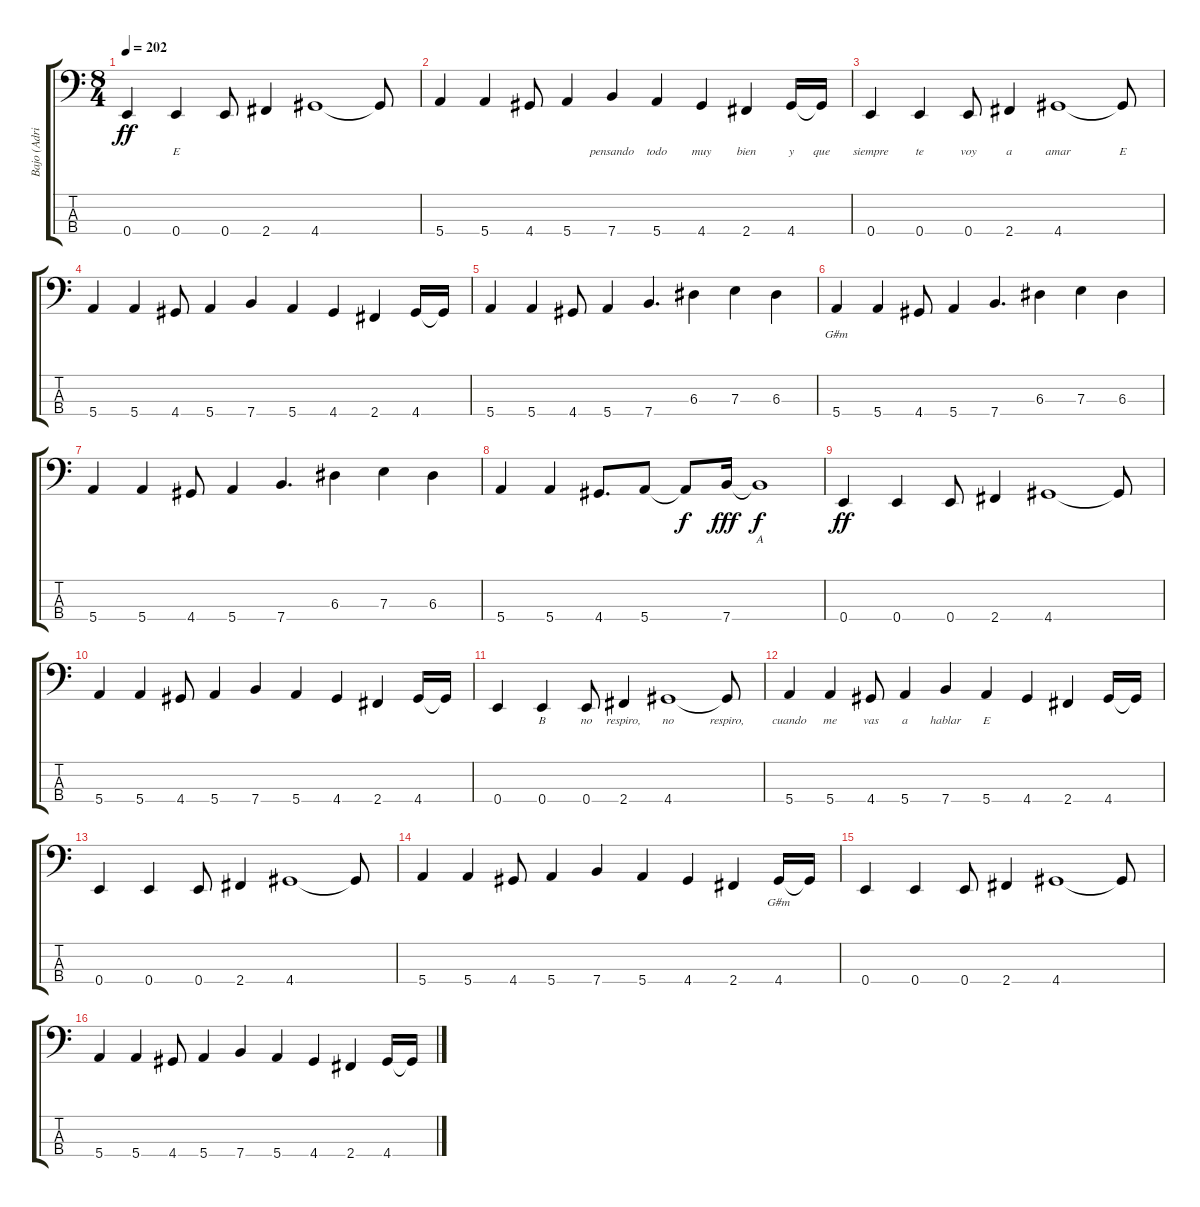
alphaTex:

\track ("Bajo (Adrián Tissot)" "Bajo (Adri") {instrument electricbassfinger}
\staff {score tabs}
\tuning (G2 D2 A1 E1) {hide}
\ts (8 4)
\tempo 202
\clef f4
\ks c
0.4.4{lyrics (0 "") lyrics (1 "") lyrics (2 "") lyrics (3 "") lyrics (4 "") dy ff} 0.4.4{lyrics (0 "E") lyrics (1 "") lyrics (2 "") lyrics (3 "") lyrics (4 "")} 0.4.8{lyrics (0 "") lyrics (1 "") lyrics (2 "") lyrics (3 "") lyrics (4 "")} 2.4.4{lyrics (0 "") lyrics (1 "") lyrics (2 "") lyrics (3 "") lyrics (4 "")} 4.4.1{lyrics (0 "") lyrics (1 "") lyrics (2 "") lyrics (3 "") lyrics (4 "")} 4.4{t}.8{lyrics (0 "") lyrics (1 "") lyrics (2 "") lyrics (3 "") lyrics (4 "")} |
5.4.4{lyrics (0 "") lyrics (1 "") lyrics (2 "") lyrics (3 "") lyrics (4 "")} 5.4.4{lyrics (0 "") lyrics (1 "") lyrics (2 "") lyrics (3 "") lyrics (4 "")} 4.4.8{lyrics (0 "") lyrics (1 "") lyrics (2 "") lyrics (3 "") lyrics (4 "")} 5.4.4{lyrics (0 "") lyrics (1 "") lyrics (2 "") lyrics (3 "") lyrics (4 "")} 7.4.4{lyrics (0 "pensando") lyrics (1 "") lyrics (2 "") lyrics (3 "") lyrics (4 "")} 5.4.4{lyrics (0 "todo") lyrics (1 "") lyrics (2 "") lyrics (3 "") lyrics (4 "")} 4.4.4{lyrics (0 "muy") lyrics (1 "") lyrics (2 "") lyrics (3 "") lyrics (4 "")} 2.4.4{lyrics (0 "bien") lyrics (1 "") lyrics (2 "") lyrics (3 "") lyrics (4 "")} 4.4.16{lyrics (0 "y") lyrics (1 "") lyrics (2 "") lyrics (3 "") lyrics (4 "")} 4.4{t}.16{lyrics (0 "que") lyrics (1 "") lyrics (2 "") lyrics (3 "") lyrics (4 "")} |
0.4.4{lyrics (0 "siempre") lyrics (1 "") lyrics (2 "") lyrics (3 "") lyrics (4 "")} 0.4.4{lyrics (0 "te") lyrics (1 "") lyrics (2 "") lyrics (3 "") lyrics (4 "")} 0.4.8{lyrics (0 "voy") lyrics (1 "") lyrics (2 "") lyrics (3 "") lyrics (4 "")} 2.4.4{lyrics (0 "a") lyrics (1 "") lyrics (2 "") lyrics (3 "") lyrics (4 "")} 4.4.1{lyrics (0 "amar") lyrics (1 "") lyrics (2 "") lyrics (3 "") lyrics (4 "")} 4.4{t}.8{lyrics (0 "E") lyrics (1 "") lyrics (2 "") lyrics (3 "") lyrics (4 "")} |
5.4.4{lyrics (0 "") lyrics (1 "") lyrics (2 "") lyrics (3 "") lyrics (4 "")} 5.4.4{lyrics (0 "") lyrics (1 "") lyrics (2 "") lyrics (3 "") lyrics (4 "")} 4.4.8{lyrics (0 "") lyrics (1 "") lyrics (2 "") lyrics (3 "") lyrics (4 "")} 5.4.4{lyrics (0 "") lyrics (1 "") lyrics (2 "") lyrics (3 "") lyrics (4 "")} 7.4.4{lyrics (0 "") lyrics (1 "") lyrics (2 "") lyrics (3 "") lyrics (4 "")} 5.4.4{lyrics (0 "") lyrics (1 "") lyrics (2 "") lyrics (3 "") lyrics (4 "")} 4.4.4{lyrics (0 "") lyrics (1 "") lyrics (2 "") lyrics (3 "") lyrics (4 "")} 2.4.4{lyrics (0 "") lyrics (1 "") lyrics (2 "") lyrics (3 "") lyrics (4 "")} 4.4.16{lyrics (0 "") lyrics (1 "") lyrics (2 "") lyrics (3 "") lyrics (4 "")} 4.4{t}.16{lyrics (0 "") lyrics (1 "") lyrics (2 "") lyrics (3 "") lyrics (4 "")} |
5.4.4{lyrics (0 "") lyrics (1 "") lyrics (2 "") lyrics (3 "") lyrics (4 "")} 5.4.4{lyrics (0 "") lyrics (1 "") lyrics (2 "") lyrics (3 "") lyrics (4 "")} 4.4.8{lyrics (0 "") lyrics (1 "") lyrics (2 "") lyrics (3 "") lyrics (4 "")} 5.4.4{lyrics (0 "") lyrics (1 "") lyrics (2 "") lyrics (3 "") lyrics (4 "")} 7.4.4{d lyrics (0 "") lyrics (1 "") lyrics (2 "") lyrics (3 "") lyrics (4 "")} 6.3.4{lyrics (0 "") lyrics (1 "") lyrics (2 "") lyrics (3 "") lyrics (4 "")} 7.3.4{lyrics (0 "") lyrics (1 "") lyrics (2 "") lyrics (3 "") lyrics (4 "")} 6.3.4{lyrics (0 "") lyrics (1 "") lyrics (2 "") lyrics (3 "") lyrics (4 "")} |
5.4.4{lyrics (0 "G#m") lyrics (1 "") lyrics (2 "") lyrics (3 "") lyrics (4 "")} 5.4.4{lyrics (0 "") lyrics (1 "") lyrics (2 "") lyrics (3 "") lyrics (4 "")} 4.4.8{lyrics (0 "") lyrics (1 "") lyrics (2 "") lyrics (3 "") lyrics (4 "")} 5.4.4{lyrics (0 "") lyrics (1 "") lyrics (2 "") lyrics (3 "") lyrics (4 "")} 7.4.4{d lyrics (0 "") lyrics (1 "") lyrics (2 "") lyrics (3 "") lyrics (4 "")} 6.3.4{lyrics (0 "") lyrics (1 "") lyrics (2 "") lyrics (3 "") lyrics (4 "")} 7.3.4{lyrics (0 "") lyrics (1 "") lyrics (2 "") lyrics (3 "") lyrics (4 "")} 6.3.4{lyrics (0 "") lyrics (1 "") lyrics (2 "") lyrics (3 "") lyrics (4 "")} |
5.4.4{lyrics (0 "") lyrics (1 "") lyrics (2 "") lyrics (3 "") lyrics (4 "")} 5.4.4{lyrics (0 "") lyrics (1 "") lyrics (2 "") lyrics (3 "") lyrics (4 "")} 4.4.8{lyrics (0 "") lyrics (1 "") lyrics (2 "") lyrics (3 "") lyrics (4 "")} 5.4.4{lyrics (0 "") lyrics (1 "") lyrics (2 "") lyrics (3 "") lyrics (4 "")} 7.4.4{d lyrics (0 "") lyrics (1 "") lyrics (2 "") lyrics (3 "") lyrics (4 "")} 6.3.4{lyrics (0 "") lyrics (1 "") lyrics (2 "") lyrics (3 "") lyrics (4 "")} 7.3.4{lyrics (0 "") lyrics (1 "") lyrics (2 "") lyrics (3 "") lyrics (4 "")} 6.3.4{lyrics (0 "") lyrics (1 "") lyrics (2 "") lyrics (3 "") lyrics (4 "")} |
5.4.4{lyrics (0 "") lyrics (1 "") lyrics (2 "") lyrics (3 "") lyrics (4 "")} 5.4.4{lyrics (0 "") lyrics (1 "") lyrics (2 "") lyrics (3 "") lyrics (4 "")} 4.4.8{d lyrics (0 "") lyrics (1 "") lyrics (2 "") lyrics (3 "") lyrics (4 "")} 5.4.8{lyrics (0 "") lyrics (1 "") lyrics (2 "") lyrics (3 "") lyrics (4 "")} 5.4{t}.8{lyrics (0 "") lyrics (1 "") lyrics (2 "") lyrics (3 "") lyrics (4 "") dy f} 7.4.16{lyrics (0 "") lyrics (1 "") lyrics (2 "") lyrics (3 "") lyrics (4 "") dy fff} 7.4{t}.1{lyrics (0 "A") lyrics (1 "") lyrics (2 "") lyrics (3 "") lyrics (4 "") dy f} |
0.4.4{lyrics (0 "") lyrics (1 "") lyrics (2 "") lyrics (3 "") lyrics (4 "") dy ff} 0.4.4{lyrics (0 "") lyrics (1 "") lyrics (2 "") lyrics (3 "") lyrics (4 "")} 0.4.8{lyrics (0 "") lyrics (1 "") lyrics (2 "") lyrics (3 "") lyrics (4 "")} 2.4.4{lyrics (0 "") lyrics (1 "") lyrics (2 "") lyrics (3 "") lyrics (4 "")} 4.4.1{lyrics (0 "") lyrics (1 "") lyrics (2 "") lyrics (3 "") lyrics (4 "")} 4.4{t}.8{lyrics (0 "") lyrics (1 "") lyrics (2 "") lyrics (3 "") lyrics (4 "")} |
5.4.4{lyrics (0 "") lyrics (1 "") lyrics (2 "") lyrics (3 "") lyrics (4 "")} 5.4.4{lyrics (0 "") lyrics (1 "") lyrics (2 "") lyrics (3 "") lyrics (4 "")} 4.4.8{lyrics (0 "") lyrics (1 "") lyrics (2 "") lyrics (3 "") lyrics (4 "")} 5.4.4{lyrics (0 "") lyrics (1 "") lyrics (2 "") lyrics (3 "") lyrics (4 "")} 7.4.4{lyrics (0 "") lyrics (1 "") lyrics (2 "") lyrics (3 "") lyrics (4 "")} 5.4.4{lyrics (0 "") lyrics (1 "") lyrics (2 "") lyrics (3 "") lyrics (4 "")} 4.4.4{lyrics (0 "") lyrics (1 "") lyrics (2 "") lyrics (3 "") lyrics (4 "")} 2.4.4{lyrics (0 "") lyrics (1 "") lyrics (2 "") lyrics (3 "") lyrics (4 "")} 4.4.16{lyrics (0 "") lyrics (1 "") lyrics (2 "") lyrics (3 "") lyrics (4 "")} 4.4{t}.16{lyrics (0 "") lyrics (1 "") lyrics (2 "") lyrics (3 "") lyrics (4 "")} |
0.4.4{lyrics (0 "") lyrics (1 "") lyrics (2 "") lyrics (3 "") lyrics (4 "")} 0.4.4{lyrics (0 "B") lyrics (1 "") lyrics (2 "") lyrics (3 "") lyrics (4 "")} 0.4.8{lyrics (0 "no") lyrics (1 "") lyrics (2 "") lyrics (3 "") lyrics (4 "")} 2.4.4{lyrics (0 "respiro,") lyrics (1 "") lyrics (2 "") lyrics (3 "") lyrics (4 "")} 4.4.1{lyrics (0 "no") lyrics (1 "") lyrics (2 "") lyrics (3 "") lyrics (4 "")} 4.4{t}.8{lyrics (0 "respiro,") lyrics (1 "") lyrics (2 "") lyrics (3 "") lyrics (4 "")} |
5.4.4{lyrics (0 "cuando") lyrics (1 "") lyrics (2 "") lyrics (3 "") lyrics (4 "")} 5.4.4{lyrics (0 "me") lyrics (1 "") lyrics (2 "") lyrics (3 "") lyrics (4 "")} 4.4.8{lyrics (0 "vas") lyrics (1 "") lyrics (2 "") lyrics (3 "") lyrics (4 "")} 5.4.4{lyrics (0 "a") lyrics (1 "") lyrics (2 "") lyrics (3 "") lyrics (4 "")} 7.4.4{lyrics (0 "hablar") lyrics (1 "") lyrics (2 "") lyrics (3 "") lyrics (4 "")} 5.4.4{lyrics (0 "E") lyrics (1 "") lyrics (2 "") lyrics (3 "") lyrics (4 "")} 4.4.4{lyrics (0 "") lyrics (1 "") lyrics (2 "") lyrics (3 "") lyrics (4 "")} 2.4.4{lyrics (0 "") lyrics (1 "") lyrics (2 "") lyrics (3 "") lyrics (4 "")} 4.4.16{lyrics (0 "") lyrics (1 "") lyrics (2 "") lyrics (3 "") lyrics (4 "")} 4.4{t}.16{lyrics (0 "") lyrics (1 "") lyrics (2 "") lyrics (3 "") lyrics (4 "")} |
0.4.4{lyrics (0 "") lyrics (1 "") lyrics (2 "") lyrics (3 "") lyrics (4 "")} 0.4.4{lyrics (0 "") lyrics (1 "") lyrics (2 "") lyrics (3 "") lyrics (4 "")} 0.4.8{lyrics (0 "") lyrics (1 "") lyrics (2 "") lyrics (3 "") lyrics (4 "")} 2.4.4{lyrics (0 "") lyrics (1 "") lyrics (2 "") lyrics (3 "") lyrics (4 "")} 4.4.1{lyrics (0 "") lyrics (1 "") lyrics (2 "") lyrics (3 "") lyrics (4 "")} 4.4{t}.8{lyrics (0 "") lyrics (1 "") lyrics (2 "") lyrics (3 "") lyrics (4 "")} |
5.4.4{lyrics (0 "") lyrics (1 "") lyrics (2 "") lyrics (3 "") lyrics (4 "")} 5.4.4{lyrics (0 "") lyrics (1 "") lyrics (2 "") lyrics (3 "") lyrics (4 "")} 4.4.8{lyrics (0 "") lyrics (1 "") lyrics (2 "") lyrics (3 "") lyrics (4 "")} 5.4.4{lyrics (0 "") lyrics (1 "") lyrics (2 "") lyrics (3 "") lyrics (4 "")} 7.4.4{lyrics (0 "") lyrics (1 "") lyrics (2 "") lyrics (3 "") lyrics (4 "")} 5.4.4{lyrics (0 "") lyrics (1 "") lyrics (2 "") lyrics (3 "") lyrics (4 "")} 4.4.4{lyrics (0 "") lyrics (1 "") lyrics (2 "") lyrics (3 "") lyrics (4 "")} 2.4.4{lyrics (0 "") lyrics (1 "") lyrics (2 "") lyrics (3 "") lyrics (4 "")} 4.4.16{lyrics (0 "G#m") lyrics (1 "") lyrics (2 "") lyrics (3 "") lyrics (4 "")} 4.4{t}.16{lyrics (0 "") lyrics (1 "") lyrics (2 "") lyrics (3 "") lyrics (4 "")} |
0.4.4{lyrics (0 "") lyrics (1 "") lyrics (2 "") lyrics (3 "") lyrics (4 "")} 0.4.4{lyrics (0 "") lyrics (1 "") lyrics (2 "") lyrics (3 "") lyrics (4 "")} 0.4.8{lyrics (0 "") lyrics (1 "") lyrics (2 "") lyrics (3 "") lyrics (4 "")} 2.4.4{lyrics (0 "") lyrics (1 "") lyrics (2 "") lyrics (3 "") lyrics (4 "")} 4.4.1{lyrics (0 "") lyrics (1 "") lyrics (2 "") lyrics (3 "") lyrics (4 "")} 4.4{t}.8{lyrics (0 "") lyrics (1 "") lyrics (2 "") lyrics (3 "") lyrics (4 "")} |
5.4.4{lyrics (0 "") lyrics (1 "") lyrics (2 "") lyrics (3 "") lyrics (4 "")} 5.4.4{lyrics (0 "") lyrics (1 "") lyrics (2 "") lyrics (3 "") lyrics (4 "")} 4.4.8{lyrics (0 "") lyrics (1 "") lyrics (2 "") lyrics (3 "") lyrics (4 "")} 5.4.4{lyrics (0 "") lyrics (1 "") lyrics (2 "") lyrics (3 "") lyrics (4 "")} 7.4.4{lyrics (0 "") lyrics (1 "") lyrics (2 "") lyrics (3 "") lyrics (4 "")} 5.4.4{lyrics (0 "") lyrics (1 "") lyrics (2 "") lyrics (3 "") lyrics (4 "")} 4.4.4{lyrics (0 "") lyrics (1 "") lyrics (2 "") lyrics (3 "") lyrics (4 "")} 2.4.4{lyrics (0 "") lyrics (1 "") lyrics (2 "") lyrics (3 "") lyrics (4 "")} 4.4.16{lyrics (0 "") lyrics (1 "") lyrics (2 "") lyrics (3 "") lyrics (4 "")} 4.4{t}.16{lyrics (0 "") lyrics (1 "") lyrics (2 "") lyrics (3 "") lyrics (4 "")}
